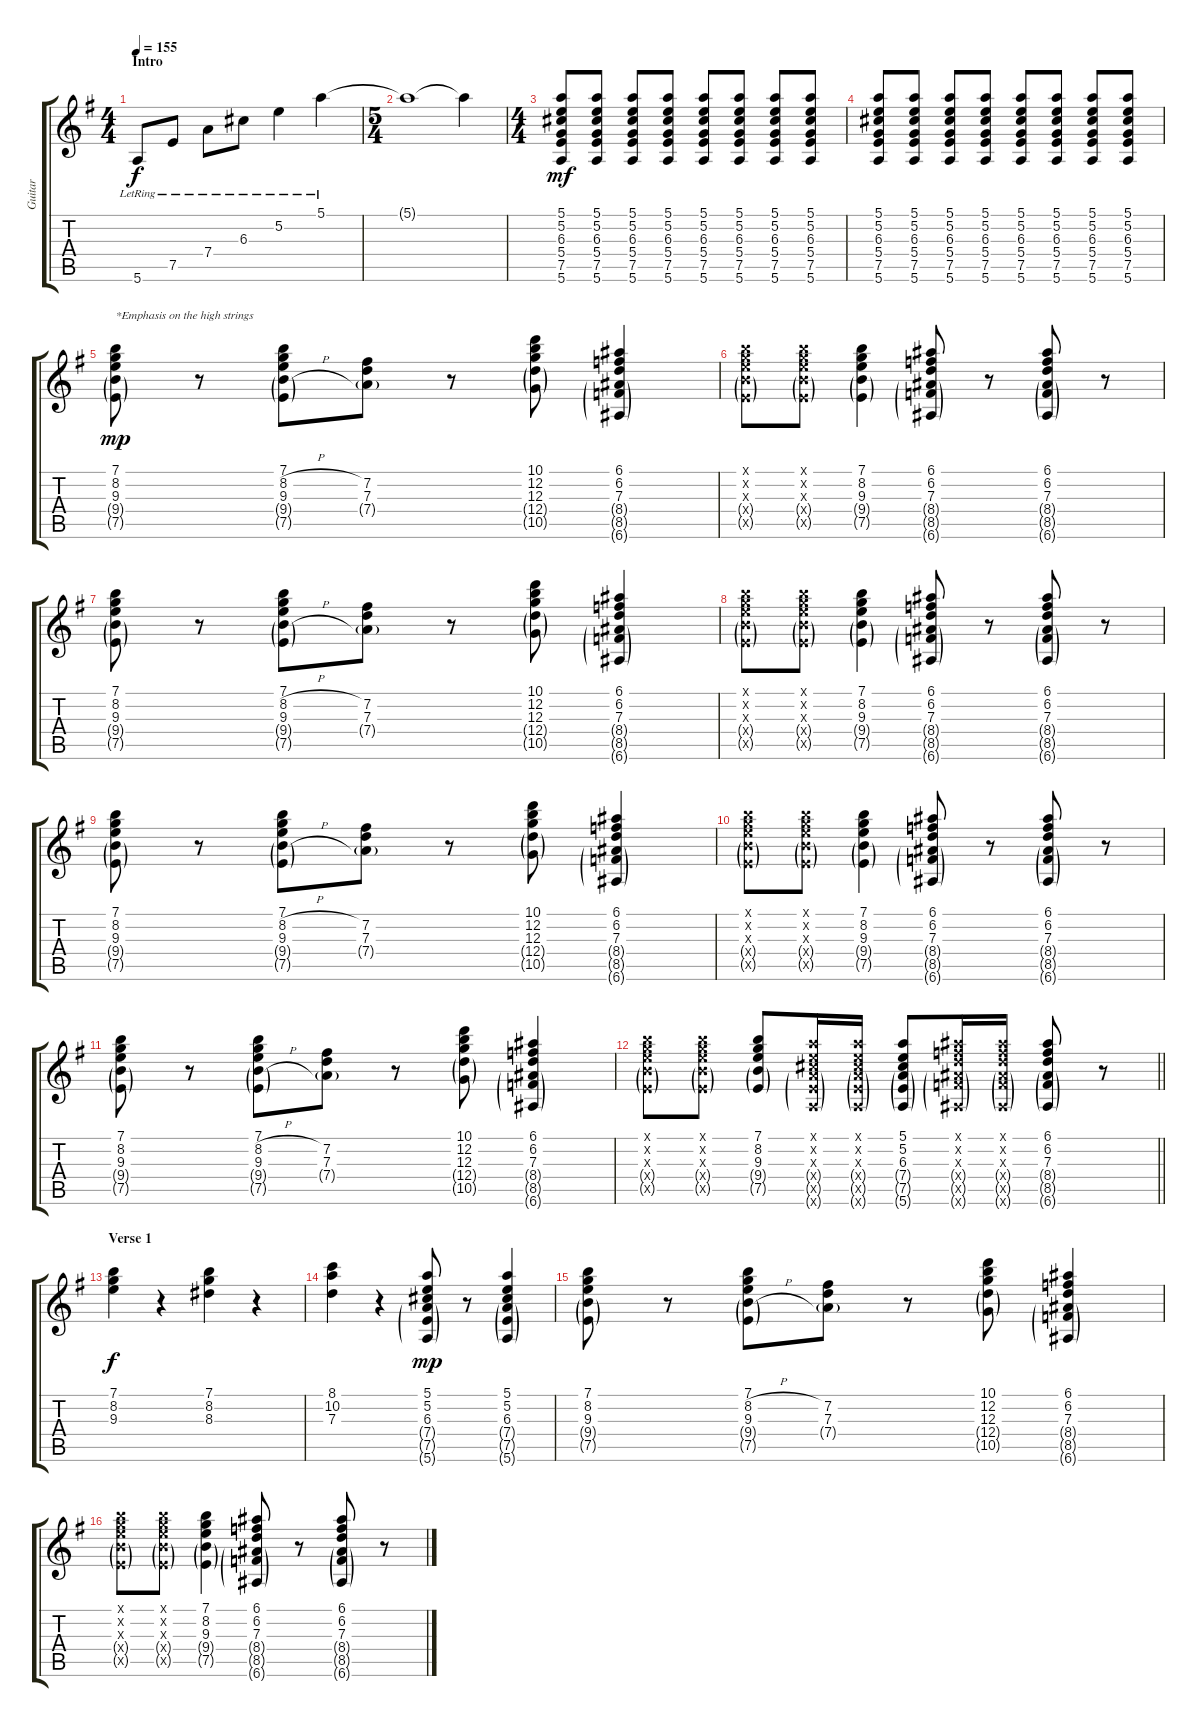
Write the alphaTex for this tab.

\track ("Guitar" "Guitar") {instrument distortionguitar}
\staff {score tabs}
\tuning (E4 B3 G3 D3 A2 E2) {hide}
\ts (4 4)
\section ("" "Intro")
\tempo 155
\clef g2
\ks eminor
5.6{lr}.8{dy f instrument electricguitarjazz} 7.5{lr}.8 7.4{lr}.8 6.3{lr}.8 5.2{lr}.4 5.1{lr}.4 |
\ts (5 4)
5.1{t}.1 5.1{t}.4 |
\ts (4 4)
(5.1 5.2 6.3 5.4 7.5 5.6).8{dy mf instrument distortionguitar} (5.1 5.2 6.3 5.4 7.5 5.6).8 (5.1 5.2 6.3 5.4 7.5 5.6).8 (5.1 5.2 6.3 5.4 7.5 5.6).8 (5.1 5.2 6.3 5.4 7.5 5.6).8 (5.1 5.2 6.3 5.4 7.5 5.6).8 (5.1 5.2 6.3 5.4 7.5 5.6).8 (5.1 5.2 6.3 5.4 7.5 5.6).8 |
(5.1 5.2 6.3 5.4 7.5 5.6).8 (5.1 5.2 6.3 5.4 7.5 5.6).8 (5.1 5.2 6.3 5.4 7.5 5.6).8 (5.1 5.2 6.3 5.4 7.5 5.6).8 (5.1 5.2 6.3 5.4 7.5 5.6).8 (5.1 5.2 6.3 5.4 7.5 5.6).8 (5.1 5.2 6.3 5.4 7.5 5.6).8 (5.1 5.2 6.3 5.4 7.5 5.6).8 |
(7.1 8.2 9.3 9.4{g} 7.5{g}).8{txt "*Emphasis on the high strings" dy mp instrument electricguitarjazz} r.8 (7.1 8.2{h} 9.3{h} 9.4{h g} 7.5{g}).8 (7.2 7.3 7.4{g}).8 r.8 (10.1 12.2 12.3 12.4{g} 10.5{g}).8 (6.1 6.2 7.3 8.4{g} 8.5{g} 6.6{g}).4 |
(7.1{x} 8.2{x} 9.3{x} 9.4{g x} 7.5{g x}).8 (7.1{x} 8.2{x} 9.3{x} 9.4{g x} 7.5{g x}).8 (7.1 8.2 9.3 9.4{g} 7.5{g}).4 (6.1 6.2 7.3 8.4{g} 8.5{g} 6.6{g}).8 r.8 (6.1 6.2 7.3 8.4{g} 8.5{g} 6.6{g}).8 r.8 |
(7.1 8.2 9.3 9.4{g} 7.5{g}).8 r.8 (7.1 8.2{h} 9.3{h} 9.4{h g} 7.5{g}).8 (7.2 7.3 7.4{g}).8 r.8 (10.1 12.2 12.3 12.4{g} 10.5{g}).8 (6.1 6.2 7.3 8.4{g} 8.5{g} 6.6{g}).4 |
(7.1{x} 8.2{x} 9.3{x} 9.4{g x} 7.5{g x}).8 (7.1{x} 8.2{x} 9.3{x} 9.4{g x} 7.5{g x}).8 (7.1 8.2 9.3 9.4{g} 7.5{g}).4 (6.1 6.2 7.3 8.4{g} 8.5{g} 6.6{g}).8 r.8 (6.1 6.2 7.3 8.4{g} 8.5{g} 6.6{g}).8 r.8 |
(7.1 8.2 9.3 9.4{g} 7.5{g}).8 r.8 (7.1 8.2{h} 9.3{h} 9.4{h g} 7.5{g}).8 (7.2 7.3 7.4{g}).8 r.8 (10.1 12.2 12.3 12.4{g} 10.5{g}).8 (6.1 6.2 7.3 8.4{g} 8.5{g} 6.6{g}).4 |
(7.1{x} 8.2{x} 9.3{x} 9.4{g x} 7.5{g x}).8 (7.1{x} 8.2{x} 9.3{x} 9.4{g x} 7.5{g x}).8 (7.1 8.2 9.3 9.4{g} 7.5{g}).4 (6.1 6.2 7.3 8.4{g} 8.5{g} 6.6{g}).8 r.8 (6.1 6.2 7.3 8.4{g} 8.5{g} 6.6{g}).8 r.8 |
(7.1 8.2 9.3 9.4{g} 7.5{g}).8 r.8 (7.1 8.2{h} 9.3{h} 9.4{h g} 7.5{g}).8 (7.2 7.3 7.4{g}).8 r.8 (10.1 12.2 12.3 12.4{g} 10.5{g}).8 (6.1 6.2 7.3 8.4{g} 8.5{g} 6.6{g}).4 |
\barLineRight lightlight
(7.1{x} 8.2{x} 9.3{x} 9.4{g x} 7.5{g x}).8 (7.1{x} 8.2{x} 9.3{x} 9.4{g x} 7.5{g x}).8 (7.1 8.2 9.3 9.4{g} 7.5{g}).8 (5.1{x} 5.2{x} 6.3{x} 7.4{g x} 7.5{g x} 5.6{g x}).16 (5.1{x} 5.2{x} 6.3{x} 7.4{g x} 7.5{g x} 5.6{g x}).16 (5.1 5.2 6.3 7.4{g} 7.5{g} 5.6{g}).8 (6.1{x} 6.2{x} 7.3{x} 8.4{g x} 8.5{g x} 6.6{g x}).16 (6.1{x} 6.2{x} 7.3{x} 8.4{g x} 8.5{g x} 6.6{g x}).16 (6.1 6.2 7.3 8.4{g} 8.5{g} 6.6{g}).8 r.8 |
\section ("" "Verse 1")
(7.1 8.2 9.3).4{dy f} r.4 (7.1 8.2 8.3).4 r.4 |
(8.1 10.2 7.3).4 r.4 (5.1 5.2 6.3 7.4{g} 7.5{g} 5.6{g}).8{dy mp} r.8 (5.1 5.2 6.3 7.4{g} 7.5{g} 5.6{g}).4 |
(7.1 8.2 9.3 9.4{g} 7.5{g}).8 r.8 (7.1 8.2{h} 9.3{h} 9.4{h g} 7.5{g}).8 (7.2 7.3 7.4{g}).8 r.8 (10.1 12.2 12.3 12.4{g} 10.5{g}).8 (6.1 6.2 7.3 8.4{g} 8.5{g} 6.6{g}).4 |
(7.1{x} 8.2{x} 9.3{x} 9.4{g x} 7.5{g x}).8 (7.1{x} 8.2{x} 9.3{x} 9.4{g x} 7.5{g x}).8 (7.1 8.2 9.3 9.4{g} 7.5{g}).4 (6.1 6.2 7.3 8.4{g} 8.5{g} 6.6{g}).8 r.8 (6.1 6.2 7.3 8.4{g} 8.5{g} 6.6{g}).8 r.8
